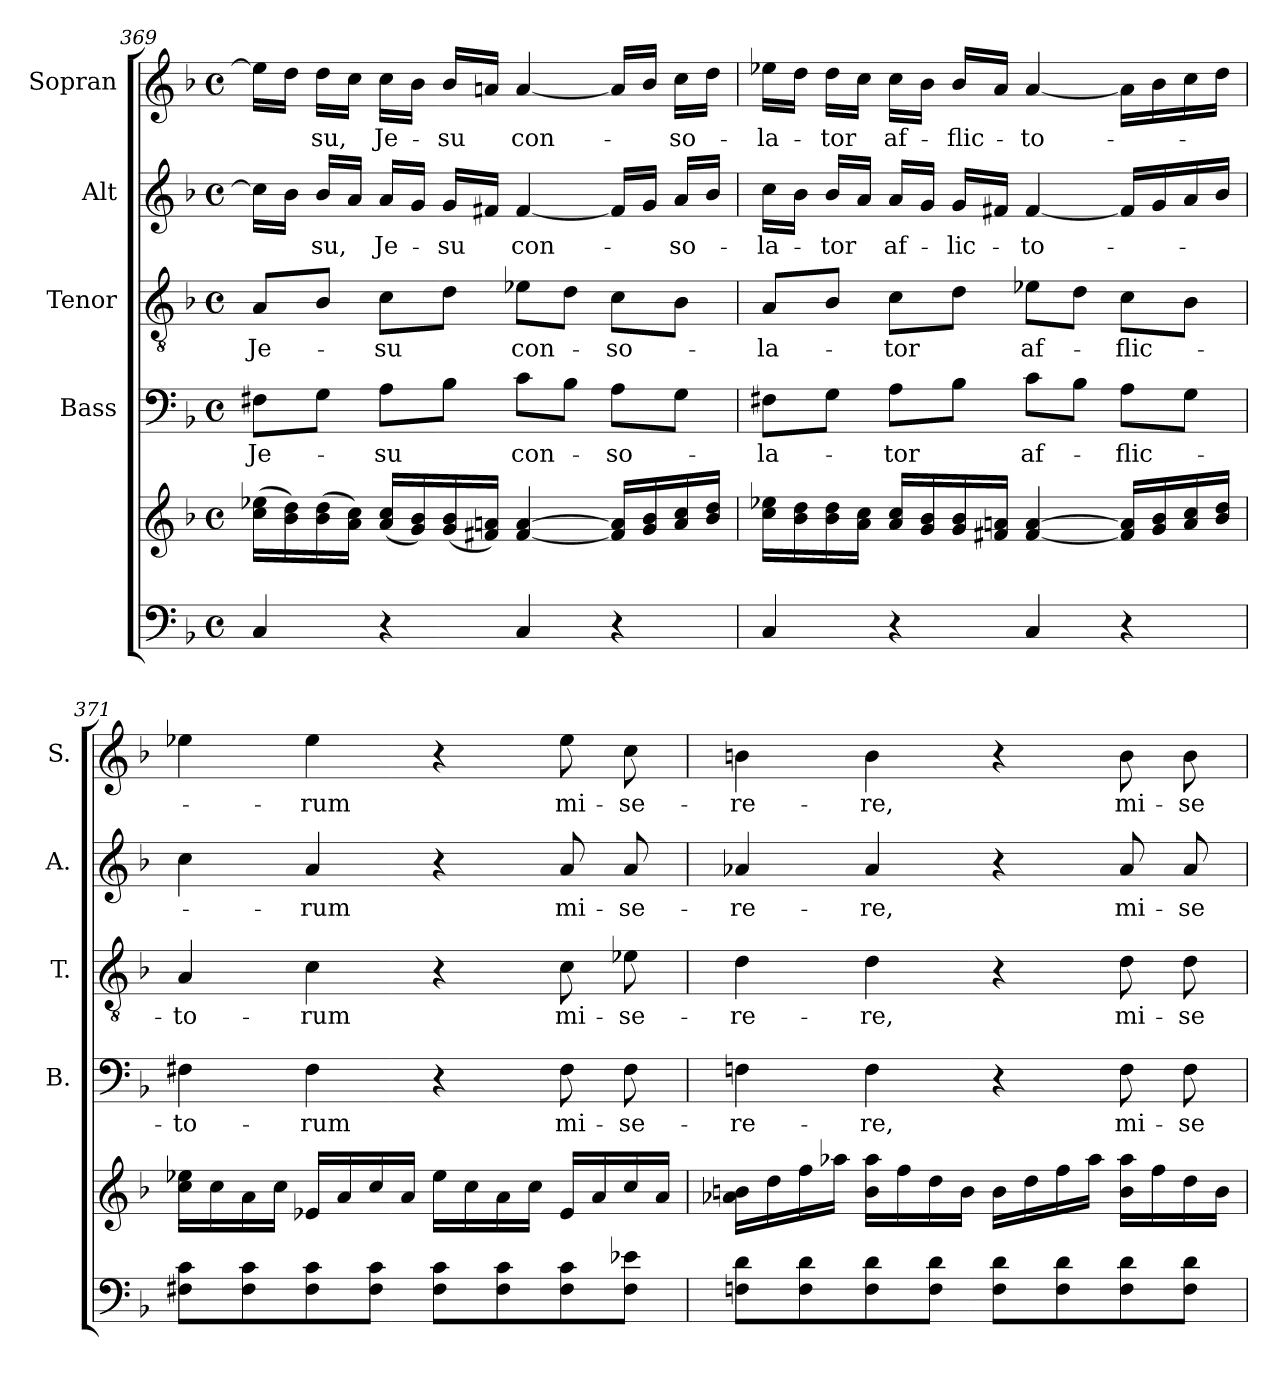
**kern	**kern	**kern	**text	**kern	**text	**kern	**text	**kern	**text
*part5	*part5	*part4	*part4	*part3	*part3	*part2	*part2	*part1	*part1
*staff6	*staff5	*staff4	*staff4	*staff3	*staff3	*staff2	*staff2	*staff1	*staff1
*	*	*I"Bass	*	*I"Tenor	*	*I"Alt	*	*I"Sopran	*
*	*	*I'B.	*	*I'T.	*	*I'A.	*	*I'S.	*
*clefF4	*clefG2	*clefF4	*	*clefGv2	*	*clefG2	*	*clefG2	*
*k[b-]	*k[b-]	*k[b-]	*	*k[b-]	*	*k[b-]	*	*k[b-]	*
*F:	*F:	*F:	*	*F:	*	*F:	*	*F:	*
*M4/4	*M4/4	*M4/4	*	*M4/4	*	*M4/4	*	*M4/4	*
*met(c)	*met(c)	*met(c)	*	*met(c)	*	*met(c)	*	*met(c)	*
=369	=369	=369	=369	=369	=369	=369	=369	=369	=369
!	!	!	!LO:LY:b	!	!LO:LY:b	!	!	!	!
4C/	(>16cc\ 16ee-X\LL	8F#X\L	Je-	8A/L	Je-	16cc\LL]	.	16ee-\LL]	.
.	16b-\ 16dd\)	.	.	.	.	16b-\JJ	.	16dd\JJ	.
!	!	!	!	!	!	!	!LO:LY:b	!	!LO:LY:b
.	(>16b-\ 16dd\	8G\J	.	8B-/J	.	16b-/LL	-su,	16dd\LL	-su,
.	16a\ 16cc\JJ)	.	.	.	.	16a/JJ	.	16cc\JJ	.
!	!	!	!LO:LY:b	!	!LO:LY:b	!	!LO:LY:b	!	!LO:LY:b
4r	(<16a/ 16cc/LL	8A\L	-su	8c\L	-su	16a/LL	Je-	16cc\LL	Je-
.	16g/ 16b-/)	.	.	.	.	16g/JJ	.	16b-\JJ	.
!	!	!	!	!	!	!	!LO:LY:b	!	!LO:LY:b
.	(<16g/ 16b-/	8B-\J	.	8d\J	.	16g/LL	-su	16b-/LL	-su
.	16f#X/ 16an/JJ)	.	.	.	.	16f#X/JJ	.	16an/JJ	.
!	!	!	!LO:LY:b	!	!LO:LY:b	!	!LO:LY:b	!	!LO:LY:b
4C/	[4f#/ [4a/	8c\L	con-	8e-X\L	con-	[4f#/	con-	[4a/	con-
.	.	8B-\J	.	8d\J	.	.	.	.	.
!	!	!	!LO:LY:b	!	!LO:LY:b	!	!	!	!
4r	16f#/] 16a/]LL	8A\L	-so-	8c\L	-so-	16f#/LL]	.	16a/LL]	.
.	16g/ 16b-/	.	.	.	.	16g/JJ	.	16b-/JJ	.
!	!	!	!	!	!	!	!LO:LY:b	!	!LO:LY:b
.	16a/ 16cc/	8G\J	.	8B-\J	.	16a/LL	-so-	16cc\LL	-so-
.	16b-/ 16dd/JJ	.	.	.	.	16b-/JJ	.	16dd\JJ	.
!!LO:PB:g=z
=370	=370	=370	=370	=370	=370	=370	=370	=370	=370
!	!	!	!LO:LY:b	!	!LO:LY:b	!	!LO:LY:b	!	!LO:LY:b
4C/	16cc\ 16ee-X\LL	8F#X\L	-la-	8A/L	-la-	16cc\LL	-la-	16ee-X\LL	-la-
.	16b-\ 16dd\	.	.	.	.	16b-\JJ	.	16dd\JJ	.
!	!	!	!	!	!	!	!LO:LY:b	!	!LO:LY:b
.	16b-\ 16dd\	8G\J	.	8B-/J	.	16b-/LL	-tor	16dd\LL	-tor
.	16a\ 16cc\JJ	.	.	.	.	16a/JJ	.	16cc\JJ	.
!	!	!	!LO:LY:b	!	!LO:LY:b	!	!LO:LY:b	!	!LO:LY:b
4r	16a/ 16cc/LL	8A\L	-tor	8c\L	-tor	16a/LL	af-	16cc\LL	af-
.	16g/ 16b-/	.	.	.	.	16g/JJ	.	16b-\JJ	.
!	!	!	!	!	!	!	!LO:LY:b	!	!LO:LY:b
.	16g/ 16b-/	8B-\J	.	8d\J	.	16g/LL	-lic-	16b-/LL	-flic-
.	16f#X/ 16an/JJ	.	.	.	.	16f#X/JJ	.	16a/JJ	.
!	!	!	!LO:LY:b	!	!LO:LY:b	!	!LO:LY:b	!	!LO:LY:b
4C/	[4f#/ [4a/	8c\L	af-	8e-X\L	af-	[4f#/	-to-	[4a/	-to-
.	.	8B-\J	.	8d\J	.	.	.	.	.
!	!	!	!LO:LY:b	!	!LO:LY:b	!	!	!	!
4r	16f#/] 16a/]LL	8A\L	-flic-	8c\L	-flic-	16f#/LL]	.	16a\LL]	.
.	16g/ 16b-/	.	.	.	.	16g/	.	16b-\	.
.	16a/ 16cc/	8G\J	.	8B-\J	.	16a/	.	16cc\	.
.	16b-/ 16dd/JJ	.	.	.	.	16b-/JJ	.	16dd\JJ	.
=371	=371	=371	=371	=371	=371	=371	=371	=371	=371
!	!	!	!LO:LY:b	!	!LO:LY:b	!	!	!	!
8F#X\ 8c\L	16cc\ 16ee-X\LL	4F#X\	-to-	4A/	-to-	4cc\	.	4ee-X\	.
.	16cc\	.	.	.	.	.	.	.	.
8F#\ 8c\	16a\	.	.	.	.	.	.	.	.
.	16cc\JJ	.	.	.	.	.	.	.	.
!	!	!	!LO:LY:b	!	!LO:LY:b	!	!LO:LY:b	!	!LO:LY:b
8F#\ 8c\	16e-X/LL	4F#\	-rum	4c\	-rum	4a/	-rum	4ee-\	-rum
.	16a/	.	.	.	.	.	.	.	.
8F#\ 8c\J	16cc/	.	.	.	.	.	.	.	.
.	16a/JJ	.	.	.	.	.	.	.	.
8F#\ 8c\L	16ee-\LL	4r	.	4r	.	4r	.	4r	.
.	16cc\	.	.	.	.	.	.	.	.
8F#\ 8c\	16a\	.	.	.	.	.	.	.	.
.	16cc\JJ	.	.	.	.	.	.	.	.
!	!	!	!LO:LY:b	!	!LO:LY:b	!	!LO:LY:b	!	!LO:LY:b
8F#\ 8c\	16e-/LL	8F#\	mi-	8c\	mi-	8a/	mi-	8ee-\	mi-
.	16a/	.	.	.	.	.	.	.	.
!	!	!	!LO:LY:b	!	!LO:LY:b	!	!LO:LY:b	!	!LO:LY:b
8F#\ 8e-X\J	16cc/	8F#\	-se-	8e-X\	-se-	8a/	-se-	8cc\	-se-
.	16a/JJ	.	.	.	.	.	.	.	.
!!LO:LB:g=z
=372	=372	=372	=372	=372	=372	=372	=372	=372	=372
!	!	!	!LO:LY:b	!	!LO:LY:b	!	!LO:LY:b	!	!LO:LY:b
8Fn\ 8d\L	16a-X\ 16bn\LL	4Fn\	-re-	4d\	-re-	4a-X/	-re-	4bn\	-re-
.	16dd\	.	.	.	.	.	.	.	.
8F\ 8d\	16ff\	.	.	.	.	.	.	.	.
.	16aa-X\JJ	.	.	.	.	.	.	.	.
!	!	!	!LO:LY:b	!	!LO:LY:b	!	!LO:LY:b	!	!LO:LY:b
8F\ 8d\	16b\ 16aa-\LL	4F\	-re,	4d\	-re,	4a-/	-re,	4b\	-re,
.	16ff\	.	.	.	.	.	.	.	.
8F\ 8d\J	16dd\	.	.	.	.	.	.	.	.
.	16b\JJ	.	.	.	.	.	.	.	.
8F\ 8d\L	16b\LL	4r	.	4r	.	4r	.	4r	.
.	16dd\	.	.	.	.	.	.	.	.
8F\ 8d\	16ff\	.	.	.	.	.	.	.	.
.	16aa-\JJ	.	.	.	.	.	.	.	.
!	!	!	!LO:LY:b	!	!LO:LY:b	!	!LO:LY:b	!	!LO:LY:b
8F\ 8d\	16b\ 16aa-\LL	8F\	mi-	8d\	mi-	8a-/	mi-	8b\	mi-
.	16ff\	.	.	.	.	.	.	.	.
!	!	!	!LO:LY:b	!	!LO:LY:b	!	!LO:LY:b	!	!LO:LY:b
8F\ 8d\J	16dd\	8F\	-se-	8d\	-se-	8a-/	-se-	8b\	-se-
.	16b\JJ	.	.	.	.	.	.	.	.
=	=	=	=	=	=	=	=	=	=
*-	*-	*-	*-	*-	*-	*-	*-	*-	*-
